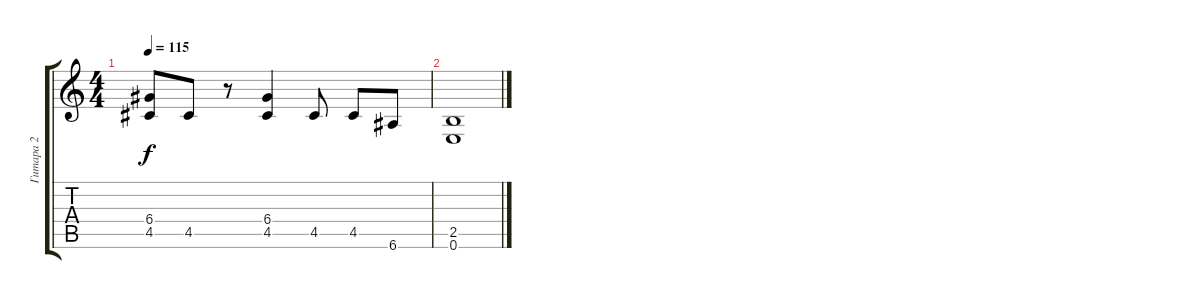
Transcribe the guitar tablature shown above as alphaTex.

\track ("Гитара 2" "Гитара 2") {instrument distortionguitar}
\staff {score tabs}
\tuning (E4 B3 G3 D3 A2 E2) {hide}
\ts (4 4)
\tempo 115
\clef g2
\ks c
(6.4 4.5).8{dy f} 4.5.8 r.8 (6.4 4.5).4 4.5.8 4.5.8 6.6.8 |
(2.5 0.6).1
